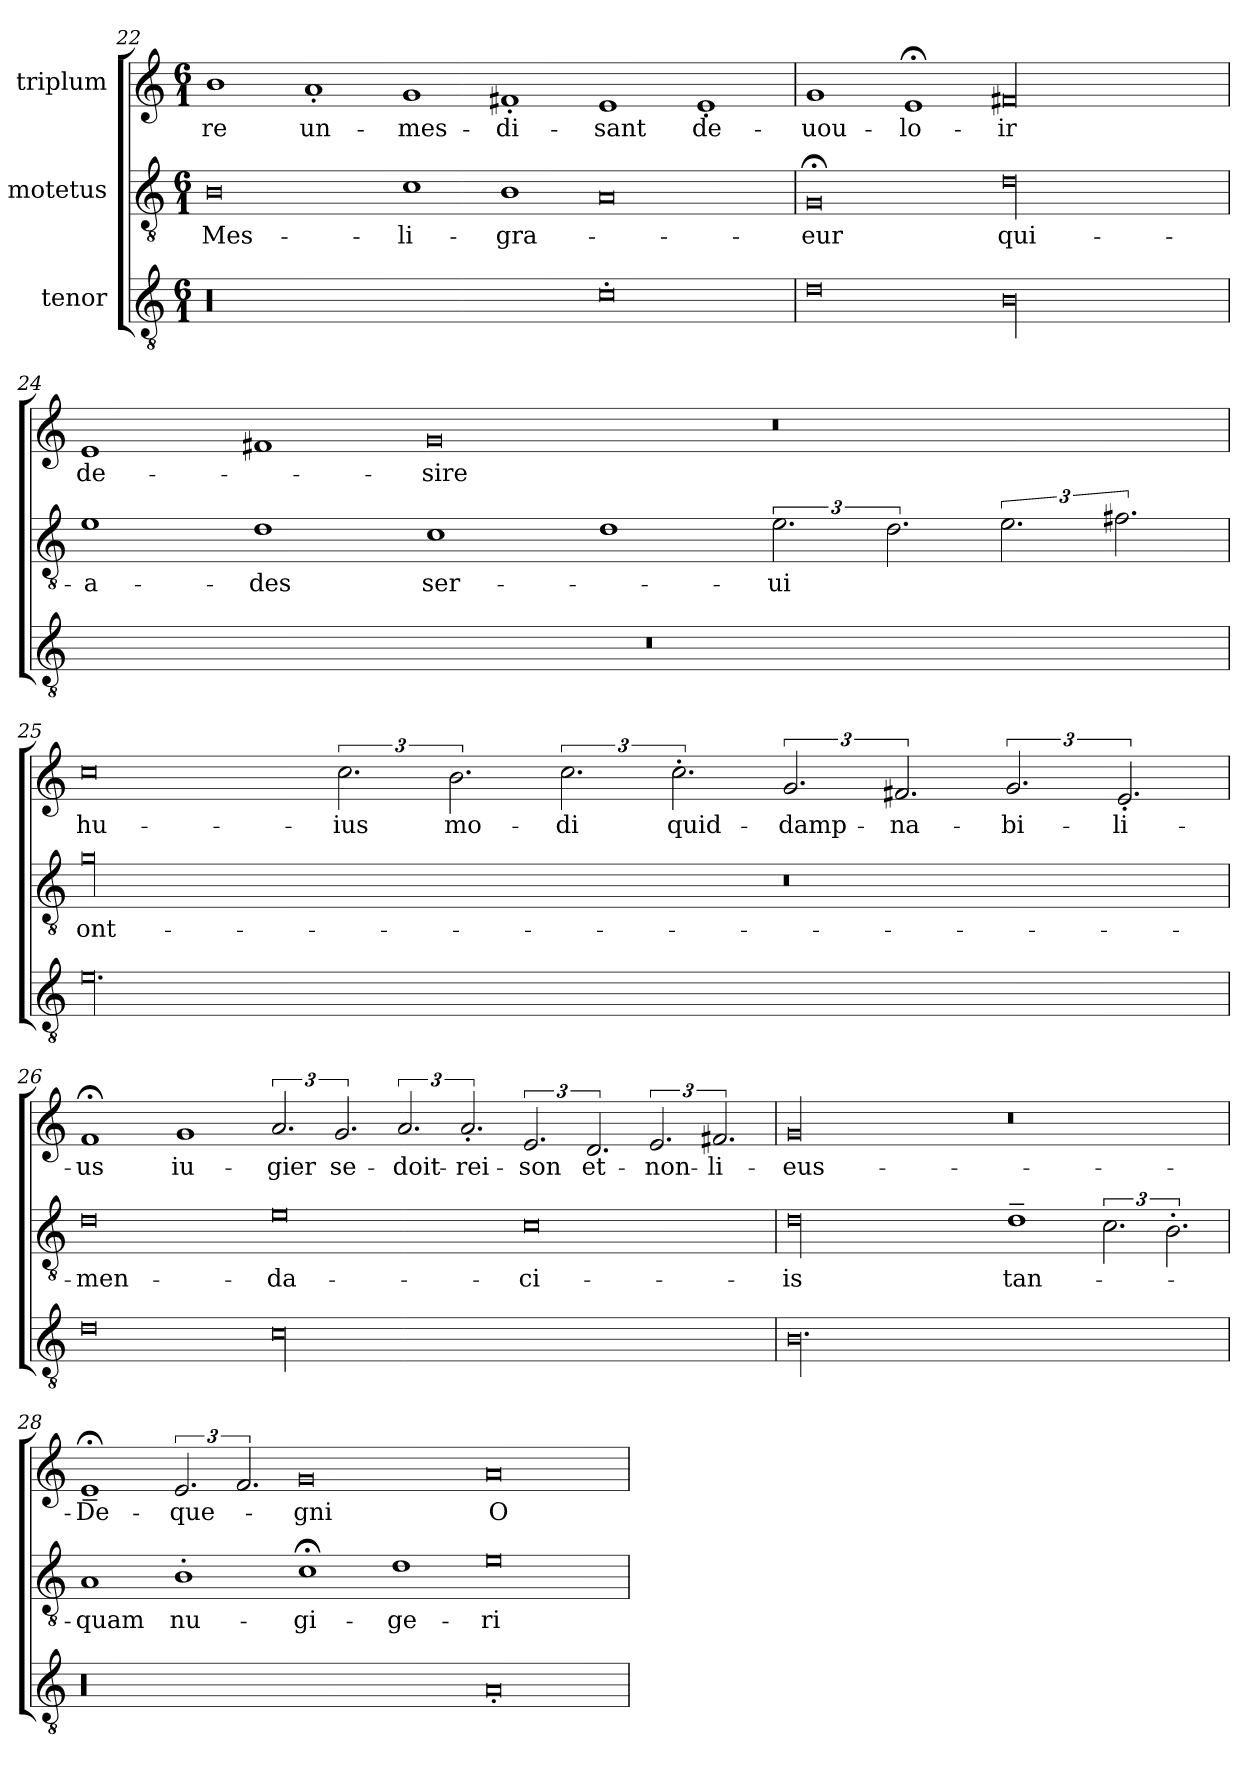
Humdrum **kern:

**kern	**kern	**text	**kern	**text
*part3	*part2	*part2	*part1	*part1
*staff3	*staff2	*staff2	*staff1	*staff1
*I"tenor	*I"motetus	*	*I"triplum	*
*clefGv2	*clefGv2	*	*clefG2	*
*k[]	*k[]	*	*k[]	*
*C:	*C:	*	*C:	*
*M6/1	*M6/1	*	*M6/1	*
=22	=22	=22	=22	=22
00r	0B\	Mes-	1b\	-re
.	.	.	1a'/	un-
.	1c\	li-	1g/	mes-
.	1B\	gra-	1f#X'i/	-di-
0c'\	0A/	.	1e/	-sant
.	.	.	1e'/	de-
!!LO:LB:g=z
=23	=23	=23	=23	=23
0d\	0G;</	-eur	1g/	uou-
.	.	.	1e;</	-lo-
00B\	00d\	qui-	00f#X/	-ir
=24	=24	=24	=24	=24
00.r	1e\	a-	1e/	de-
.	1d\	-des	1f#Xi/	.
.	1c\	ser-	0g/	-sire
.	1d\	.	.	.
.	3.e\	-ui	0r	.
.	3.d\	.	.	.
.	3.e\	.	.	.
.	3.f#Xi\	.	.	.
=25	=25	=25	=25	=25
00.e\	00g\	ont-	0cc\	hu-
.	.	.	3.cc\	-ius
.	.	.	3.b\	mo-
.	.	.	3.cc\	-di
.	.	.	3.cc'\	quid-
.	0r	.	3.g/	damp-
.	.	.	3.f#X/	-na-
.	.	.	3.g/	-bi-
.	.	.	3.e'/	-li-
!!LO:PB:g=z
=26	=26	=26	=26	=26
0d\	0d\	men-	1f;</	-us
.	.	.	1g/	iu-
00c\	0e\	-da-	3.a/	-gier
.	.	.	3.g/	se-
.	.	.	3.a/	doit-
.	.	.	3.a'/	rei-
.	0c\	-ci-	3.e/	-son
.	.	.	3.d/	et-
.	.	.	3.e/	non-
.	.	.	3.f#X/	li-
=27	=27	=27	=27	=27
00.B\	00d\	-is	00g/	eus-
.	1d~\	tan-	0r	.
.	3.c\	.	.	.
.	3.B'\	.	.	.
=28	=28	=28	=28	=28
00r	1A/	-quam	1e;<~/	De-
.	1B'\	nu-	3.e/	-que-
.	.	.	3.f/	.
.	1c;<\	-gi-	0g/	-gni
.	1d\	-ge-	.	.
0A'/	0e\	-ri	0a/	O-
=	=	=	=	=
*-	*-	*-	*-	*-
